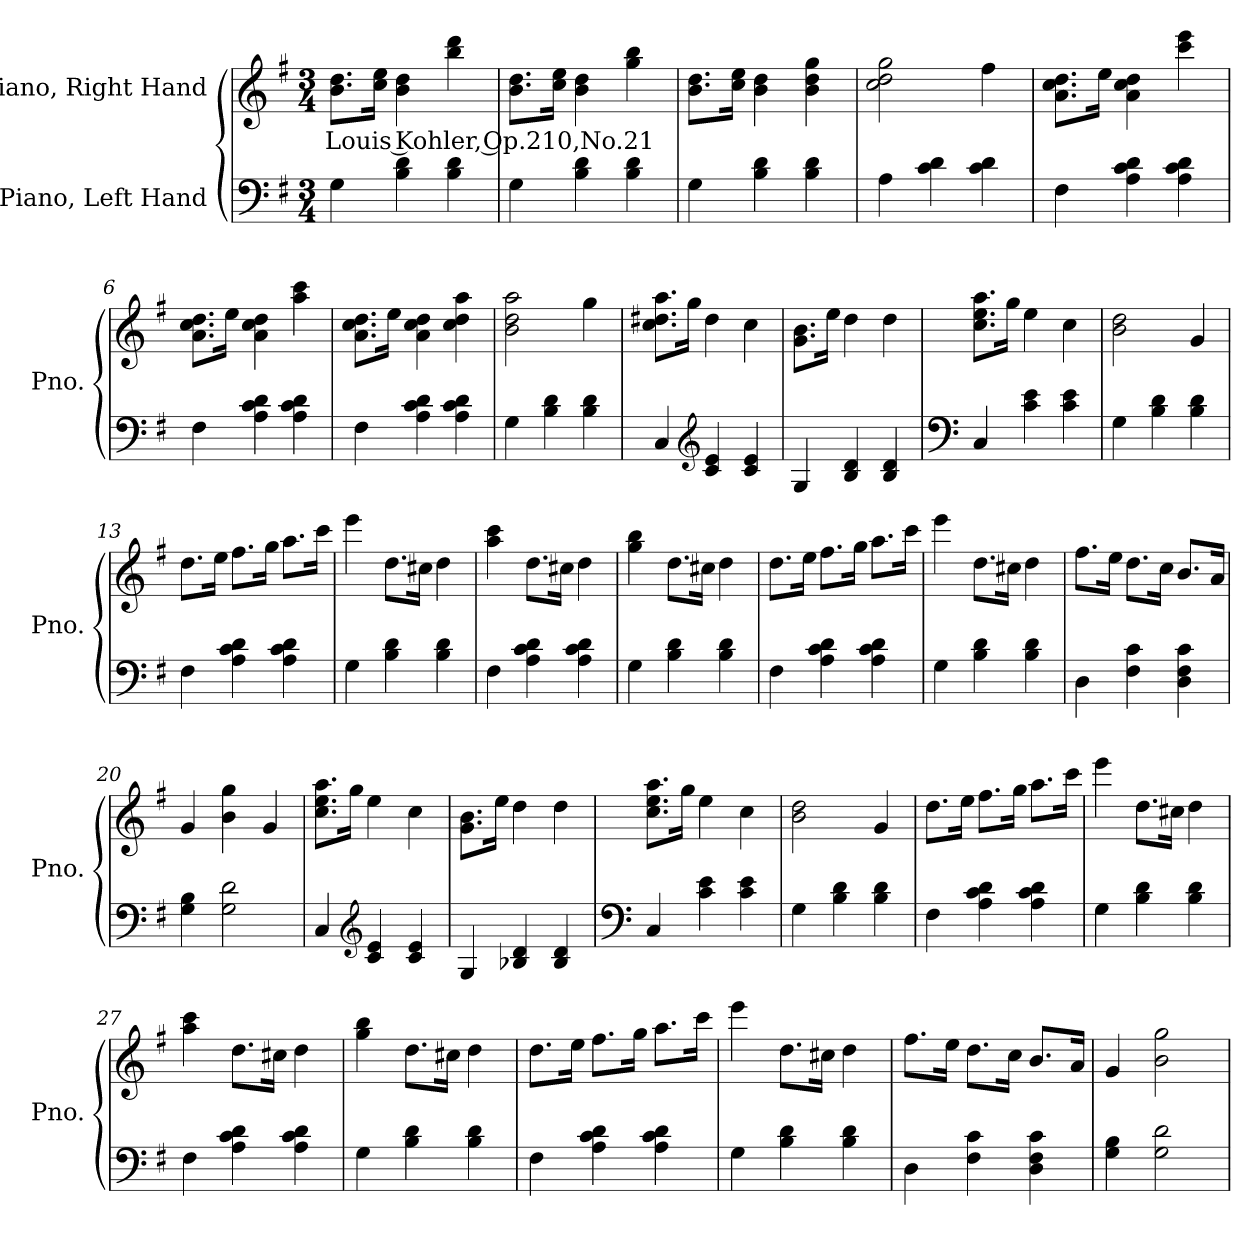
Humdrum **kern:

**kern	**kern	**text
*part2	*part1	*part1
*staff2	*staff1	*staff1
*I"Piano, Left Hand	*I"Piano, Right Hand	*
*I'Pno.	*I'Pno.	*
*clefF4	*clefG2	*
*k[f#]	*k[f#]	*
*M3/4	*M3/4	*
*MM100	*MM100	*
=1	=1	=1
!	!	!LO:LY:b
4G\	8.b\ 8.dd\L	Louis Kohler, Op.210,No.21
.	16cc\ 16ee\Jk	.
4B\ 4d\	4b\ 4dd\	.
4B\ 4d\	4bb\ 4ddd\	.
=2	=2	=2
4G\	8.b\ 8.dd\L	.
.	16cc\ 16ee\Jk	.
4B\ 4d\	4b\ 4dd\	.
4B\ 4d\	4gg\ 4bb\	.
=3	=3	=3
4G\	8.b\ 8.dd\L	.
.	16cc\ 16ee\Jk	.
4B\ 4d\	4b\ 4dd\	.
4B\ 4d\	4b\ 4dd\ 4gg\	.
=4	=4	=4
4A\	2cc\ 2dd\ 2gg\	.
4c\ 4d\	.	.
4c\ 4d\	4ff#\	.
!!LO:LB:g=z
=5	=5	=5
4F#\	8.a\ 8.cc\ 8.dd\L	.
.	16ee\Jk	.
4A\ 4c\ 4d\	4a\ 4cc\ 4dd\	.
4A\ 4c\ 4d\	4ccc\ 4eee\	.
=6	=6	=6
4F#\	8.a\ 8.cc\ 8.dd\L	.
.	16ee\Jk	.
4A\ 4c\ 4d\	4a\ 4cc\ 4dd\	.
4A\ 4c\ 4d\	4aa\ 4ccc\	.
=7	=7	=7
4F#\	8.a\ 8.cc\ 8.dd\L	.
.	16ee\Jk	.
4A\ 4c\ 4d\	4a\ 4cc\ 4dd\	.
4A\ 4c\ 4d\	4cc\ 4dd\ 4aa\	.
=8	=8	=8
4G\	2b\ 2dd\ 2aa\	.
4B\ 4d\	.	.
4B\ 4d\	4gg\	.
=9	=9	=9
4C/	8.cc\ 8.dd#X\ 8.aa\L	.
.	16gg\Jk	.
*clefG2	*	*
4c/ 4e/	4dd#\	.
4c/ 4e/	4cc\	.
=10	=10	=10
4G/	8.g\ 8.b\L	.
.	16ee\Jk	.
4B/ 4d/	4dd\	.
4B/ 4d/	4dd\	.
!!LO:LB:g=z
=11	=11	=11
*clefF4	*	*
4C/	8.cc\ 8.ee\ 8.aa\L	.
.	16gg\Jk	.
4c\ 4e\	4ee\	.
4c\ 4e\	4cc\	.
=12	=12	=12
4G\	2b\ 2dd\	.
4B\ 4d\	.	.
4B\ 4d\	4g/	.
=13	=13	=13
4F#\	8.dd\L	.
.	16ee\Jk	.
4A\ 4c\ 4d\	8.ff#\L	.
.	16gg\Jk	.
4A\ 4c\ 4d\	8.aa\L	.
.	16ccc\Jk	.
=14	=14	=14
4G\	4eee\	.
4B\ 4d\	8.dd\L	.
.	16cc#X\Jk	.
4B\ 4d\	4dd\	.
=15	=15	=15
4F#\	4aa\ 4ccc\	.
4A\ 4c\ 4d\	8.dd\L	.
.	16cc#X\Jk	.
4A\ 4c\ 4d\	4dd\	.
=16	=16	=16
4G\	4gg\ 4bb\	.
4B\ 4d\	8.dd\L	.
.	16cc#X\Jk	.
4B\ 4d\	4dd\	.
!!LO:LB:g=z
=17	=17	=17
4F#\	8.dd\L	.
.	16ee\Jk	.
4A\ 4c\ 4d\	8.ff#\L	.
.	16gg\Jk	.
4A\ 4c\ 4d\	8.aa\L	.
.	16ccc\Jk	.
=18	=18	=18
4G\	4eee\	.
4B\ 4d\	8.dd\L	.
.	16cc#X\Jk	.
4B\ 4d\	4dd\	.
=19	=19	=19
4D\	8.ff#\L	.
.	16ee\Jk	.
4F#\ 4c\	8.dd\L	.
.	16cc\Jk	.
4D\ 4F#\ 4c\	8.b/L	.
.	16a/Jk	.
=20	=20	=20
4G\ 4B\	4g/	.
2G\ 2d\	4b\ 4gg\	.
.	4g/	.
=21	=21	=21
4C/	8.cc\ 8.ee\ 8.aa\L	.
.	16gg\Jk	.
*clefG2	*	*
4c/ 4e/	4ee\	.
4c/ 4e/	4cc\	.
=22	=22	=22
4G/	8.g\ 8.b\L	.
.	16ee\Jk	.
4B-X/ 4d/	4dd\	.
4B-/ 4d/	4dd\	.
!!LO:LB:g=z
=23	=23	=23
*clefF4	*	*
4C/	8.cc\ 8.ee\ 8.aa\L	.
.	16gg\Jk	.
4c\ 4e\	4ee\	.
4c\ 4e\	4cc\	.
=24	=24	=24
4G\	2b\ 2dd\	.
4B\ 4d\	.	.
4B\ 4d\	4g/	.
=25	=25	=25
4F#\	8.dd\L	.
.	16ee\Jk	.
4A\ 4c\ 4d\	8.ff#\L	.
.	16gg\Jk	.
4A\ 4c\ 4d\	8.aa\L	.
.	16ccc\Jk	.
=26	=26	=26
4G\	4eee\	.
4B\ 4d\	8.dd\L	.
.	16cc#X\Jk	.
4B\ 4d\	4dd\	.
=27	=27	=27
4F#\	4aa\ 4ccc\	.
4A\ 4c\ 4d\	8.dd\L	.
.	16cc#X\Jk	.
4A\ 4c\ 4d\	4dd\	.
=28	=28	=28
4G\	4gg\ 4bb\	.
4B\ 4d\	8.dd\L	.
.	16cc#X\Jk	.
4B\ 4d\	4dd\	.
!!LO:LB:g=z
=29	=29	=29
4F#\	8.dd\L	.
.	16ee\Jk	.
4A\ 4c\ 4d\	8.ff#\L	.
.	16gg\Jk	.
4A\ 4c\ 4d\	8.aa\L	.
.	16ccc\Jk	.
=30	=30	=30
4G\	4eee\	.
4B\ 4d\	8.dd\L	.
.	16cc#X\Jk	.
4B\ 4d\	4dd\	.
=31	=31	=31
4D\	8.ff#\L	.
.	16ee\Jk	.
4F#\ 4c\	8.dd\L	.
.	16cc\Jk	.
4D\ 4F#\ 4c\	8.b/L	.
.	16a/Jk	.
=32	=32	=32
4G\ 4B\	4g/	.
2G\ 2d\	2b\ 2gg\	.
=	=	=
*-	*-	*-
